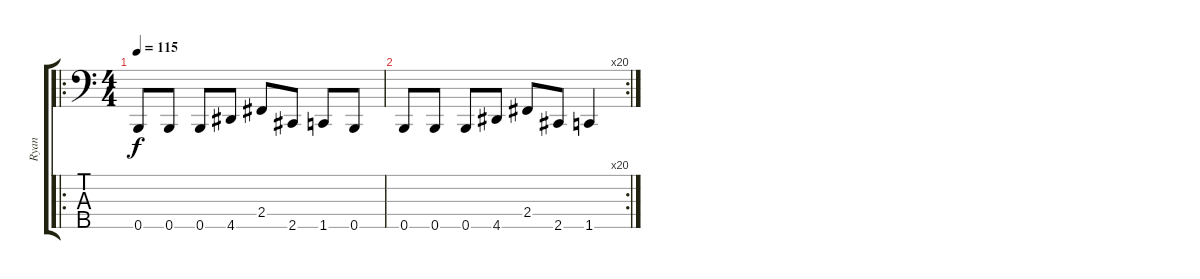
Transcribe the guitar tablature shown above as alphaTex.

\track ("Ryan" "Ryan") {instrument slapbass1}
\staff {score tabs}
\tuning (G2 D2 A1 E1 B0) {hide}
\ro
\ts (4 4)
\tempo 115
\clef f4
\ks c
0.5.8{dy f} 0.5.8 0.5.8 4.5.8 2.4.8 2.5.8 1.5.8 0.5.8 |
\rc 20
0.5.8 0.5.8 0.5.8 4.5.8 2.4.8 2.5.8 1.5.4
